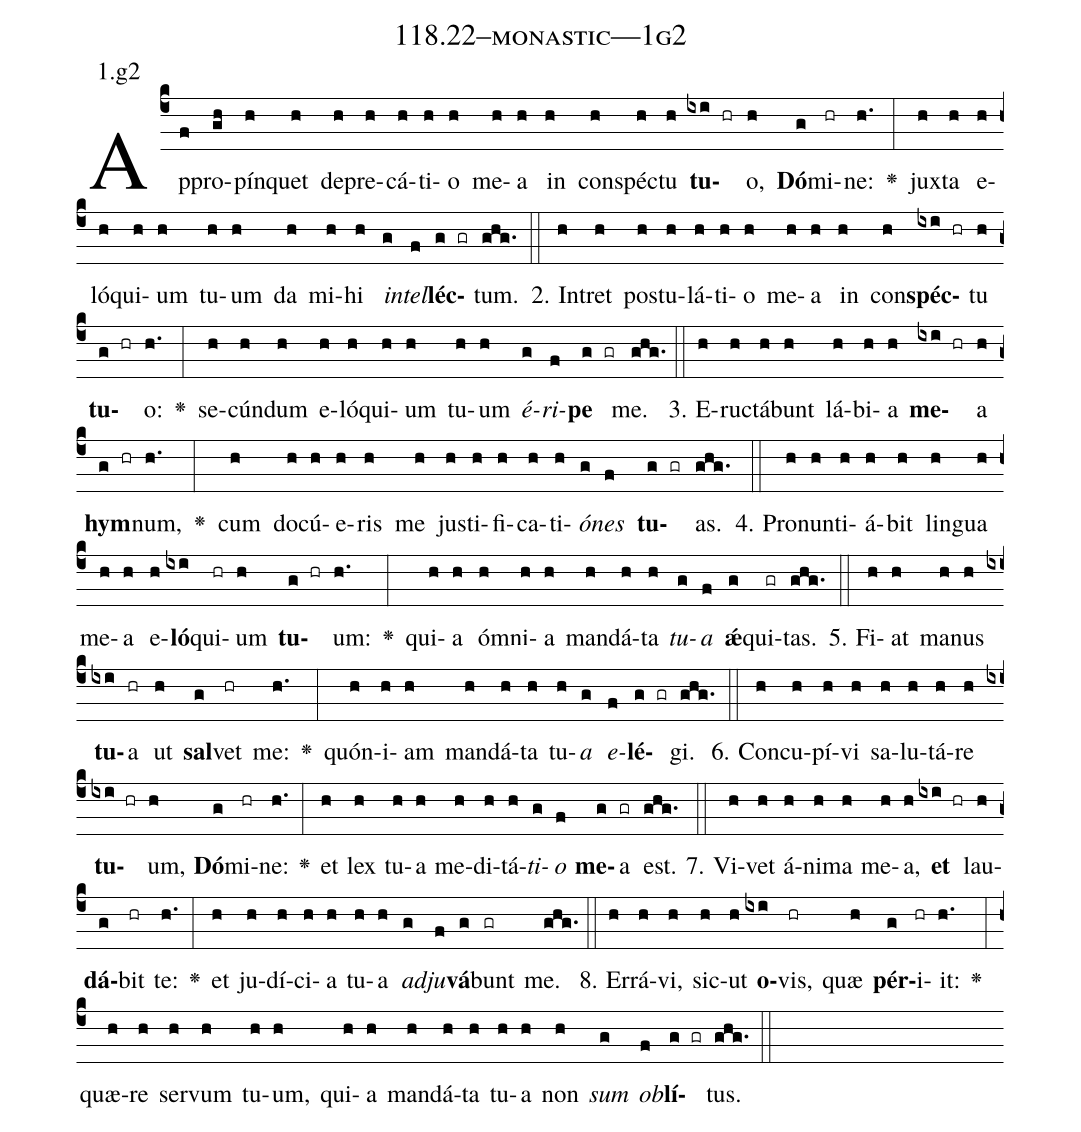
name: 118.22--monastic---1g2;
annotation: 1.g2;
%%
(c4)Ap(f)pro(gh)pín(h)quet(h) de(h)pre(h)cá(h)ti(h)o(h) me(h)a(h) in(h) con(h)spéc(h)tu(h) <b>tu</b>(ixi hr)o,(h) <b>Dó</b>(g)mi(hr)ne:(h.) <v>\greheightstar</v>(:) jux(h)ta(h) e(h)ló(h)qui(h)um(h) tu(h)um(h) da(h) mi(h)hi(h) <i>in</i>(g)<i>tel</i>(f)<b>léc</b>(g gr)tum.(ghg.) (::)
2. In(h)tret(h) pos(h)tu(h)lá(h)ti(h)o(h) me(h)a(h) in(h) con(h)<b>spéc</b>(ixi hr)tu(h) <b>tu</b>(g hr)o:(h.) <v>\greheightstar</v>(:) se(h)cún(h)dum(h) e(h)ló(h)qui(h)um(h) tu(h)um(h) <i>é</i>(g)<i>ri</i>(f)<b>pe</b>(g gr) me.(ghg.) (::)
3. E(h)ruc(h)tá(h)bunt(h) lá(h)bi(h)a(h) <b>me</b>(ixi hr)a(h) <b>hym</b>(g hr)num,(h.) <v>\greheightstar</v>(:) cum(h) do(h)cú(h)e(h)ris(h) me(h) jus(h)ti(h)fi(h)ca(h)ti(h)<i>ó</i>(g)<i>nes</i>(f) <b>tu</b>(g gr)as.(ghg.) (::)
4. Pro(h)nun(h)ti(h)á(h)bit(h) lin(h)gua(h) me(h)a(h) e(h)<b>ló</b>(ixi)qui(hr)um(h) <b>tu</b>(g hr)um:(h.) <v>\greheightstar</v>(:) qui(h)a(h) óm(h)ni(h)a(h) man(h)dá(h)ta(h) <i>tu</i>(g)<i>a</i>(f) <b>ǽ</b>(g)qui(gr)tas.(ghg.) (::)
5. Fi(h)at(h) ma(h)nus(h) <b>tu</b>(ixi)a(hr) ut(h) <b>sal</b>(g)vet(hr) me:(h.) <v>\greheightstar</v>(:) quón(h)i(h)am(h) man(h)dá(h)ta(h) tu(h)<i>a</i>(g) <i>e</i>(f)<b>lé</b>(g gr)gi.(ghg.) (::)
6. Con(h)cu(h)pí(h)vi(h) sa(h)lu(h)tá(h)re(h) <b>tu</b>(ixi hr)um,(h) <b>Dó</b>(g)mi(hr)ne:(h.) <v>\greheightstar</v>(:) et(h) lex(h) tu(h)a(h) me(h)di(h)tá(h)<i>ti</i>(g)<i>o</i>(f) <b>me</b>(g)a(gr) est.(ghg.) (::)
7. Vi(h)vet(h) á(h)ni(h)ma(h) me(h)a,(h) <b>et</b>(ixi hr) lau(h)<b>dá</b>(g)bit(hr) te:(h.) <v>\greheightstar</v>(:) et(h) ju(h)dí(h)ci(h)a(h) tu(h)a(h) <i>ad</i>(g)<i>ju</i>(f)<b>vá</b>(g)bunt(gr) me.(ghg.) (::)
8. Er(h)rá(h)vi,(h) sic(h)ut(h) <b>o</b>(ixi)vis,(hr) quæ(h) <b>pér</b>(g)i(hr)it:(h.) <v>\greheightstar</v>(:) quæ(h)re(h) ser(h)vum(h) tu(h)um,(h) qui(h)a(h) man(h)dá(h)ta(h) tu(h)a(h) non(h) <i>sum</i>(g) <i>ob</i>(f)<b>lí</b>(g gr)tus.(ghg.) (::)
